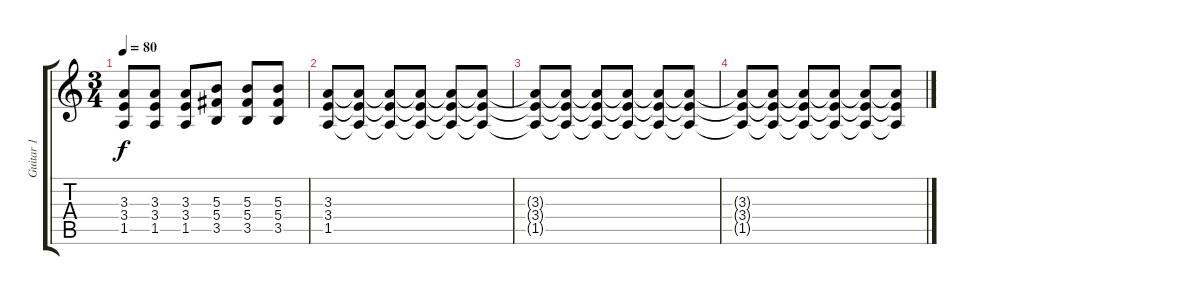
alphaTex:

\track ("Guitar 1" "Guitar 1") {instrument distortionguitar}
\staff {score tabs}
\tuning (Eb4 Bb3 Gb3 Db3 Ab2 Eb2) {hide}
\ts (3 4)
\tempo 80
\clef g2
\ks c
(3.3 3.4 1.5).8{dy f} (3.3 3.4 1.5).8 (3.3 3.4 1.5).8 (5.3 5.4 3.5).8 (5.3 5.4 3.5).8 (5.3 5.4 3.5).8 |
(3.3 3.4 1.5).8 (3.3{t} 3.4{t} 1.5{t}).8 (3.3{t} 3.4{t} 1.5{t}).8 (3.3{t} 3.4{t} 1.5{t}).8 (3.3{t} 3.4{t} 1.5{t}).8 (3.3{t} 3.4{t} 1.5{t}).8 |
(3.3{t} 3.4{t} 1.5{t}).8 (3.3{t} 3.4{t} 1.5{t}).8 (3.3{t} 3.4{t} 1.5{t}).8 (3.3{t} 3.4{t} 1.5{t}).8 (3.3{t} 3.4{t} 1.5{t}).8 (3.3{t} 3.4{t} 1.5{t}).8 |
(3.3{t} 3.4{t} 1.5{t}).8 (3.3{t} 3.4{t} 1.5{t}).8 (3.3{t} 3.4{t} 1.5{t}).8 (3.3{t} 3.4{t} 1.5{t}).8 (3.3{t} 3.4{t} 1.5{t}).8 (3.3{t} 3.4{t} 1.5{t}).8
